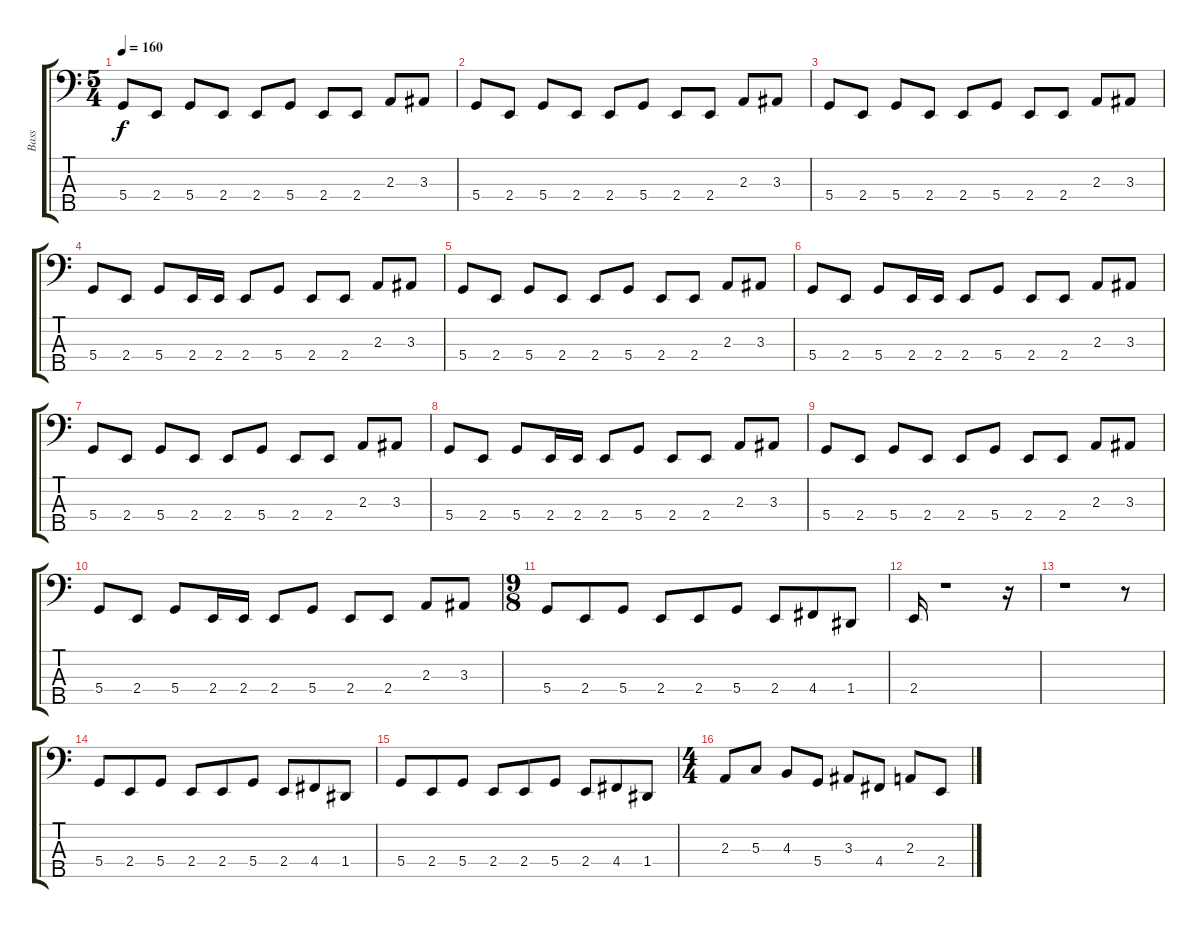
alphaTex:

\track ("Bass" "Bass") {instrument electricbasspick}
\staff {score tabs}
\tuning (F2 C2 G1 D1 A0) {hide}
\ts (5 4)
\tempo 160
\clef f4
\ks c
5.4.8{dy f} 2.4.8 5.4.8 2.4.8 2.4.8 5.4.8 2.4.8 2.4.8 2.3.8 3.3.8 |
5.4.8 2.4.8 5.4.8 2.4.8 2.4.8 5.4.8 2.4.8 2.4.8 2.3.8 3.3.8 |
5.4.8 2.4.8 5.4.8 2.4.8 2.4.8 5.4.8 2.4.8 2.4.8 2.3.8 3.3.8 |
5.4.8 2.4.8 5.4.8 2.4.16 2.4.16 2.4.8 5.4.8 2.4.8 2.4.8 2.3.8 3.3.8 |
5.4.8 2.4.8 5.4.8 2.4.8 2.4.8 5.4.8 2.4.8 2.4.8 2.3.8 3.3.8 |
5.4.8 2.4.8 5.4.8 2.4.16 2.4.16 2.4.8 5.4.8 2.4.8 2.4.8 2.3.8 3.3.8 |
5.4.8 2.4.8 5.4.8 2.4.8 2.4.8 5.4.8 2.4.8 2.4.8 2.3.8 3.3.8 |
5.4.8 2.4.8 5.4.8 2.4.16 2.4.16 2.4.8 5.4.8 2.4.8 2.4.8 2.3.8 3.3.8 |
5.4.8 2.4.8 5.4.8 2.4.8 2.4.8 5.4.8 2.4.8 2.4.8 2.3.8 3.3.8 |
5.4.8 2.4.8 5.4.8 2.4.16 2.4.16 2.4.8 5.4.8 2.4.8 2.4.8 2.3.8 3.3.8 |
\ts (9 8)
5.4.8 2.4.8 5.4.8 2.4.8 2.4.8 5.4.8 2.4.8 4.4.8 1.4.8 |
2.4.16 r.1 r.16 |
r.1 r.8 |
5.4.8 2.4.8 5.4.8 2.4.8 2.4.8 5.4.8 2.4.8 4.4.8 1.4.8 |
5.4.8 2.4.8 5.4.8 2.4.8 2.4.8 5.4.8 2.4.8 4.4.8 1.4.8 |
\ts (4 4)
2.3.8 5.3.8 4.3.8 5.4.8 3.3.8 4.4.8 2.3.8 2.4.8
